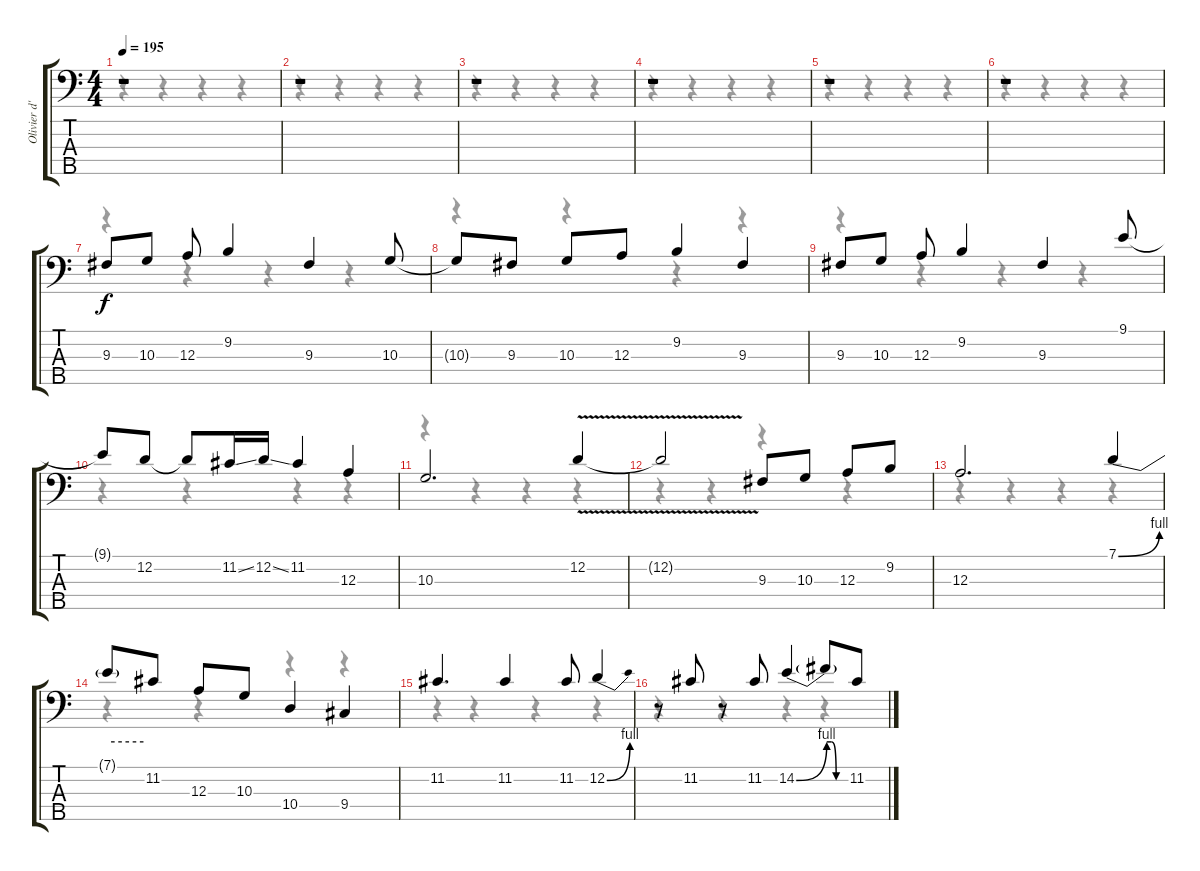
\track ("Olivier d'Aries (Bass)" "Olivier d'") {instrument electricbassfinger}
\staff {score tabs}
\tuning (G2 D2 A1 E1 B0) {hide}
\voice
\ts (4 4)
\tempo 195
\clef f4
\ks c
r.1{dy f} |
r.1 |
r.1 |
r.1 |
r.1 |
r.1 |
9.3.8 10.3.8 12.3.8 9.2.4 9.3.4 10.3.8 |
10.3{t}.8 9.3.8 10.3.8 12.3.8 9.2.4 9.3.4 |
9.3.8 10.3.8 12.3.8 9.2.4 9.3.4 9.1.8 |
9.1{t}.8 12.2.8 12.2{t}.8 11.2{ss}.16 12.2{ss}.16 11.2.4 12.3.4 |
10.3.2{d} 12.2{v}.4 |
12.2{v t}.2 9.3.8 10.3.8 12.3.8 9.2.8 |
12.3.2{d} 7.1{be (bend 0 0 60 4)}.4 |
7.1{be (hold 0 4 60 4) t}.8 11.2.8 12.3.8 10.3.8 10.4.4 9.4.4 |
11.2.4{d} 11.2.4 11.2.8 12.2{be (bend 0 0 60 4)}.4 |
r.8 11.2.8 r.8 11.2.8 14.2{be (bend 0 0 60 4)}.4 14.2{be (custom 0 4 15 4 30 0 60 0) t}.8 11.2.8
\voice
\clef f4
\ottava regular
\simile none
\ks c
r.4{dy f} r.4 r.4 r.4 |
r.4 r.4 r.4 r.4 |
r.4 r.4 r.4 r.4 |
r.4 r.4 r.4 r.4 |
r.4 r.4 r.4 r.4 |
r.4 r.4 r.4 r.4 |
r.4 r.4 r.4 r.4 |
r.4 r.4 r.4 r.4 |
r.4 r.4 r.4 r.4 |
r.4 r.4 r.4 r.4 |
r.4 r.4 r.4 r.4 |
r.4 r.4 r.4 r.4 |
r.4 r.4 r.4 r.4 |
r.4 r.4 r.4 r.4 |
r.4 r.4 r.4 r.4 |
r.4 r.4 r.4 r.4
